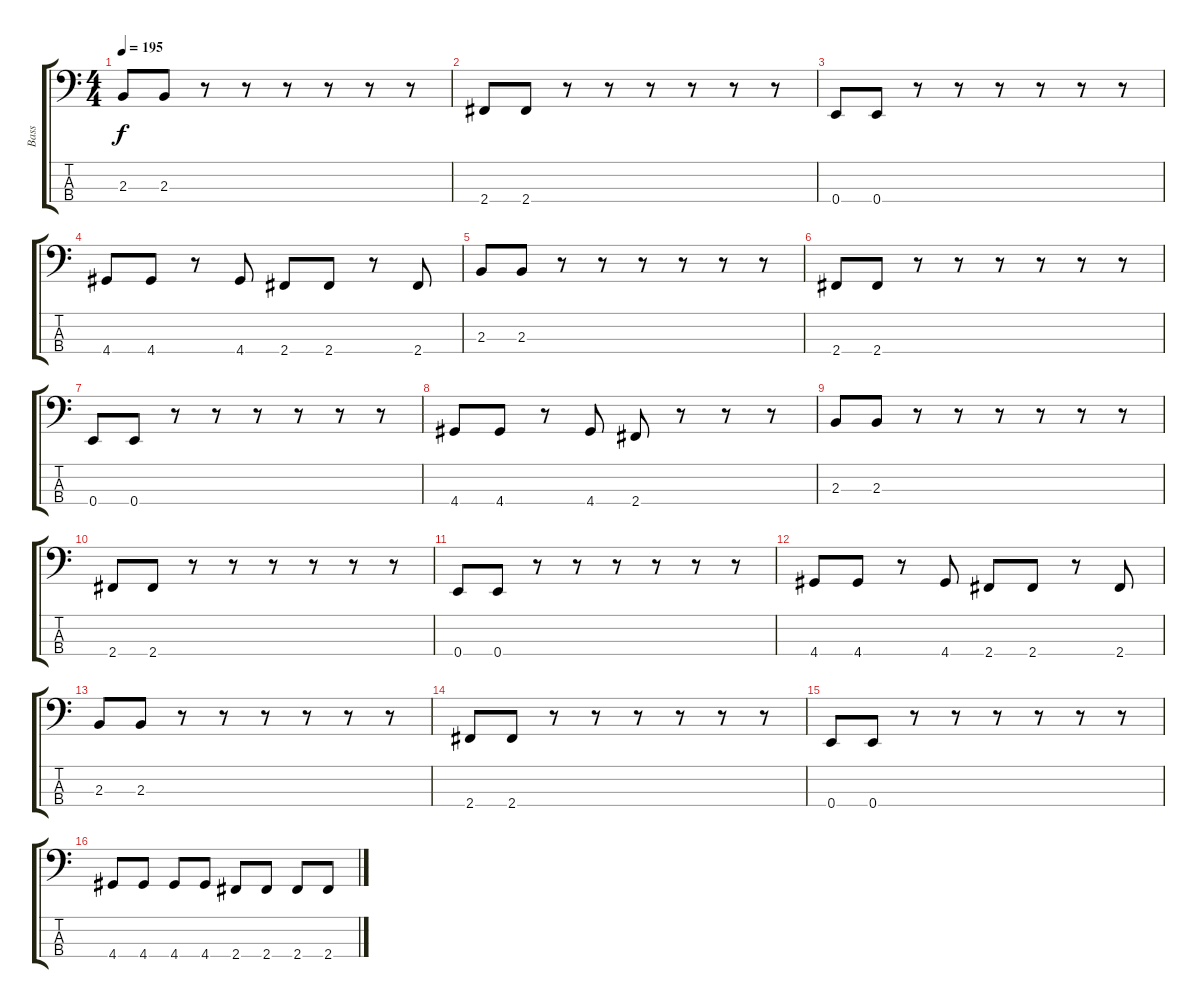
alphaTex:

\track ("Bass" "Bass") {instrument electricbasspick}
\staff {score tabs}
\tuning (G2 D2 A1 E1) {hide}
\ts (4 4)
\tempo 195
\clef f4
\ks c
2.3.8{dy f instrument electricbasspick} 2.3.8 r.8 r.8 r.8 r.8 r.8 r.8 |
2.4.8 2.4.8 r.8 r.8 r.8 r.8 r.8 r.8 |
0.4.8 0.4.8 r.8 r.8 r.8 r.8 r.8 r.8 |
4.4.8 4.4.8 r.8 4.4.8 2.4.8 2.4.8 r.8 2.4.8 |
2.3.8 2.3.8 r.8 r.8 r.8 r.8 r.8 r.8 |
2.4.8 2.4.8 r.8 r.8 r.8 r.8 r.8 r.8 |
0.4.8 0.4.8 r.8 r.8 r.8 r.8 r.8 r.8 |
4.4.8 4.4.8 r.8 4.4.8 2.4.8 r.8 r.8 r.8 |
2.3.8 2.3.8 r.8 r.8 r.8 r.8 r.8 r.8 |
2.4.8 2.4.8 r.8 r.8 r.8 r.8 r.8 r.8 |
0.4.8 0.4.8 r.8 r.8 r.8 r.8 r.8 r.8 |
4.4.8 4.4.8 r.8 4.4.8 2.4.8 2.4.8 r.8 2.4.8 |
2.3.8 2.3.8 r.8 r.8 r.8 r.8 r.8 r.8 |
2.4.8 2.4.8 r.8 r.8 r.8 r.8 r.8 r.8 |
0.4.8 0.4.8 r.8 r.8 r.8 r.8 r.8 r.8 |
4.4.8 4.4.8 4.4.8 4.4.8 2.4.8 2.4.8 2.4.8 2.4.8
